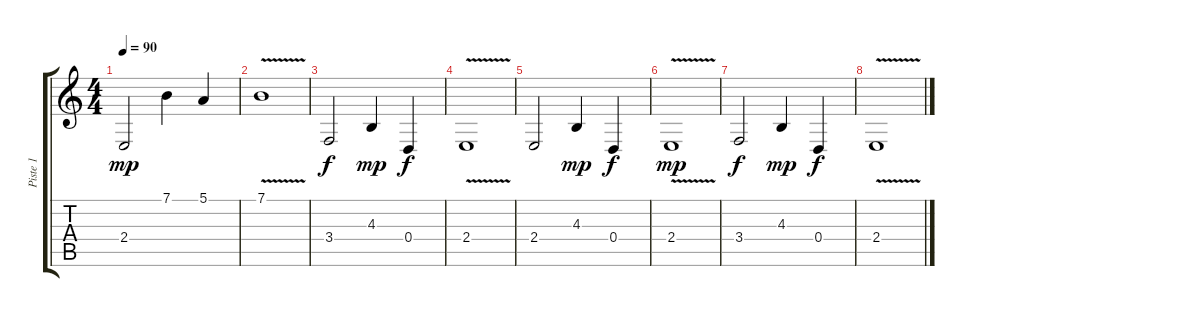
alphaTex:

\track ("Piste 1" "Piste 1") {instrument violin}
\staff {score tabs}
\tuning (E4 B3 G3 D3 A2 E2) {hide}
\ts (4 4)
\tempo 90
\clef g2
\ks c
2.4.2{dy mp volume 13} 7.1.4 5.1.4 |
7.1{v}.1 |
3.4.2{dy f volume 10} 4.3.4{dy mp} 0.4.4{dy f} |
2.4{v}.1{volume 8} |
2.4.2 4.3.4{dy mp} 0.4.4{dy f} |
2.4{v}.1{dy mp} |
3.4.2{dy f volume 5} 4.3.4{dy mp} 0.4.4{dy f} |
2.4{v}.1{volume 3}
